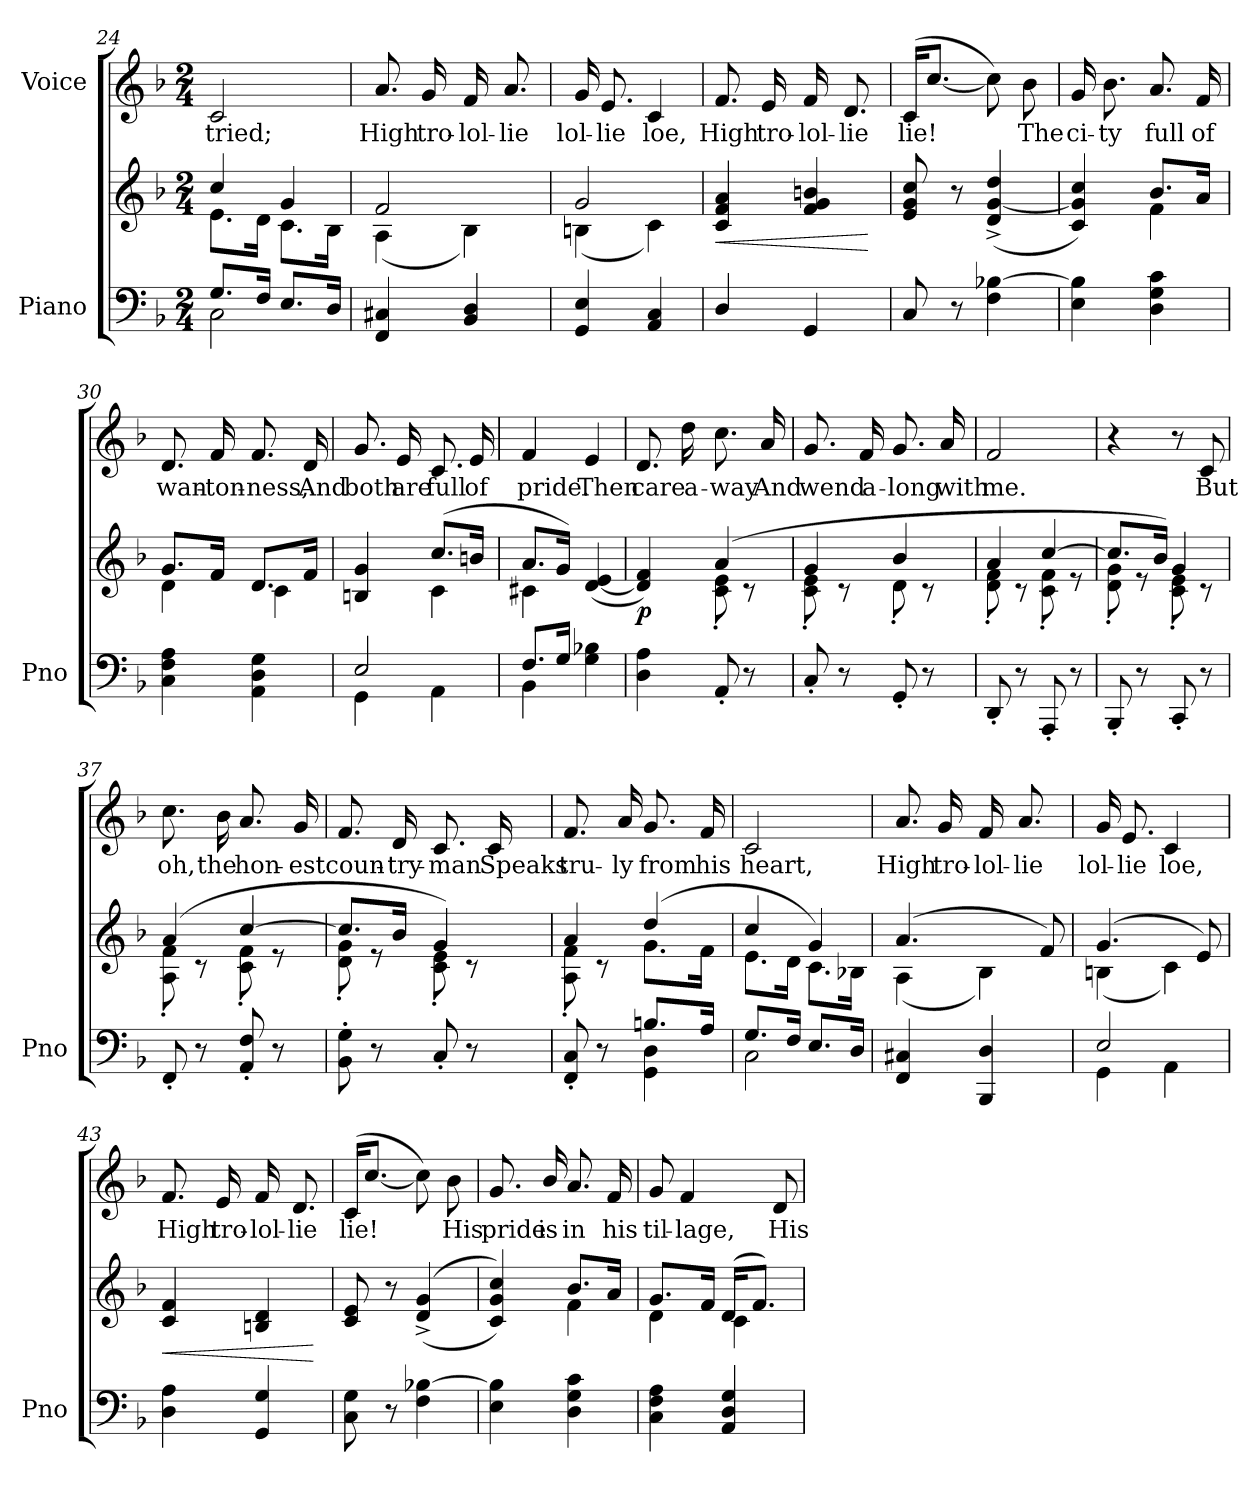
**kern	**kern	**dynam	**kern	**text
*part2	*part2	*part2	*part1	*part1
*staff3	*staff2	*staff2/3	*staff1	*staff1
*I"Piano	*	*	*I"Voice	*
*I'Pno	*	*	*	*
*clefF4	*clefG2	*	*clefG2	*
*k[b-]	*k[b-]	*	*k[b-]	*
*M2/4	*M2/4	*	*M2/4	*
=24	=24	=24	=24	=24
*^	*^	*	*	*
!	!	!	!	!	!	!LO:LY:b
8.G/L	2C\	4cc/	8.e\L	.	2c/	tried;
16F/Jk	.	.	16d\Jk	.	.	.
8.E/L	.	4g/	8.c\L	.	.	.
16D/Jk	.	.	16B-\Jk	.	.	.
*v	*v	*	*	*	*	*
=25	=25	=25	=25	=25	=25
!	!	!	!	!	!LO:LY:b
4FF/ 4C#X/	2f/	(4A\	.	8.a/	High
!	!	!	!	!	!LO:LY:b
.	.	.	.	16g/	tro-
!	!	!	!	!	!LO:LY:b
4BB-/ 4D/	.	4B-\)	.	16f/	-lol-
!	!	!	!	!	!LO:LY:b
.	.	.	.	8.a/	-lie
=26	=26	=26	=26	=26	=26
!	!	!	!	!	!LO:LY:b
4GG/ 4E/	2g/	(4Bn\	.	16g/	lol-
!	!	!	!	!	!LO:LY:b
.	.	.	.	8.e/	-lie
!	!	!	!	!	!LO:LY:b
4AA/ 4C/	.	4c\)	.	4c/	loe,
=27	=27	=27	=27	=27	=27
!	!	!	!LO:HP:b	!	!LO:LY:b
*	*v	*v	*	*	*
4D/	4c/ 4f/ 4a/	<	8.f/	High
!	!	!	!	!LO:LY:b
.	.	.	16e/	tro-
!	!	!	!	!LO:LY:b
4GG/	4f/ 4g/ 4bn/	.	16f/	-lol-
!	!	!	!	!LO:LY:b
.	.	.	8.d/	-lie
.	.	[	.	.
!!LO:LB:g=z
=28	=28	=28	=28	=28
!	!	!	!	!LO:LY:b
8C/	8e/ 8g/ 8cc/	.	(16c/KL	lie!
.	.	.	[8.cc/J	.
8r	8r	.	.	.
4F\ [4B-X\	(4d/^> [4g/^> 4dd/^>	.	8cc\])	.
!	!	!	!	!LO:LY:b
.	.	.	8b-\	The
=29	=29	=29	=29	=29
*	*^	*	*	*
!	!	!	!	!	!LO:LY:b
4E\ 4B-\]	4c/ 4g/] 4cc/)	4ryy	.	16g/	ci-
!	!	!	!	!	!LO:LY:b
.	.	.	.	8.b-\	-ty
!	!	!	!	!	!LO:LY:b
4D\ 4G\ 4c\	8.b-/L	4f\	.	8.a/	full
!	!	!	!	!	!LO:LY:b
.	16a/Jk	.	.	16f/	of
=30	=30	=30	=30	=30	=30
!	!	!	!	!	!LO:LY:b
4C\ 4F\ 4A\	8.g/L	4d\	.	8.d/	wan-
!	!	!	!	!	!LO:LY:b
.	16f/Jk	.	.	16f/	-ton-
!	!	!	!	!	!LO:LY:b
4AA\ 4D\ 4G\	8.d/L	4c\	.	8.f/	-ness,
!	!	!	!	!	!LO:LY:b
.	16f/Jk	.	.	16d/	And
=31	=31	=31	=31	=31	=31
*^	*	*	*	*	*
!	!	!	!	!	!	!LO:LY:b
2E/	4GG\	4Bn/ 4g/	4ryy	.	8.g/	both
!	!	!	!	!	!	!LO:LY:b
.	.	.	.	.	16e/	are
!	!	!	!	!	!	!LO:LY:b
.	4AA\	(8.cc/L	4c\	.	8.c/	full
!	!	!	!	!	!	!LO:LY:b
.	.	16bn/Jk	.	.	16e/	of
=32	=32	=32	=32	=32	=32	=32
!	!	!	!	!	!	!LO:LY:b
8.F/L	4BB-\	8.a/L	4c#X\	.	4f/	pride.
16G/Jk	.	16g/Jk)	.	.	.	.
!	!	!	!	!	!	!LO:LY:b
4G\ 4B-X\	4ryy	([4d/ 4e/	4ryy	.	4e/	Then
!!LO:PB:g=z
=33	=33	=33	=33	=33	=33	=33
!	!	!	!	!LO:DY:b	!	!LO:LY:b
*v	*v	*	*	*	*	*
4D\ 4A\	4d/] 4f/)	4ryy	p	8.d/	care
!	!	!	!	!	!LO:LY:b
.	.	.	.	16dd\	a-
!	!	!	!	!	!LO:LY:b
8AA'/	(4a/	8c\' 8e\'	.	8.cc\	-way
8r	.	8r	.	.	.
!	!	!	!	!	!LO:LY:b
.	.	.	.	16a/	And
=34	=34	=34	=34	=34	=34
!	!	!	!	!	!LO:LY:b
8C'/	4g/	8c\' 8e\'	.	8.g/	wend
8r	.	8r	.	.	.
!	!	!	!	!	!LO:LY:b
.	.	.	.	16f/	a-
!	!	!	!	!	!LO:LY:b
8GG'/	4b-/	8d'\	.	8.g/	-long
8r	.	8r	.	.	.
!	!	!	!	!	!LO:LY:b
.	.	.	.	16a/	with
=35	=35	=35	=35	=35	=35
!	!	!	!	!	!LO:LY:b
8DD'/	4a/	8d\' 8f\'	.	2f/	me.
8r	.	8r	.	.	.
8AAA'/	[4cc/	8c\' 8f\'	.	.	.
8r	.	8r	.	.	.
=36	=36	=36	=36	=36	=36
8BBB-'/	8.cc/L]	8d\' 8g\'	.	4r	.
8r	.	8r	.	.	.
.	16b-/Jk)	.	.	.	.
8CC'/	4g/	8c\' 8e\'	.	8r	.
!	!	!	!	!	!LO:LY:b
8r	.	8r	.	8c/	But
=37	=37	=37	=37	=37	=37
!	!	!	!	!	!LO:LY:b
8FF'/	(4a/	8A\' 8f\'	.	8.cc\	oh,
8r	.	8r	.	.	.
!	!	!	!	!	!LO:LY:b
.	.	.	.	16b-\	the
!	!	!	!	!	!LO:LY:b
8AA/' 8F/'	[4cc/	8c\' 8f\'	.	8.a/	hon-
8r	.	8r	.	.	.
!	!	!	!	!	!LO:LY:b
.	.	.	.	16g/	-est
!!LO:LB:g=z
=38	=38	=38	=38	=38	=38
!	!	!	!	!	!LO:LY:b
8BB-\' 8G\'	8.cc/L]	8d\' 8g\'	.	8.f/	coun-
8r	.	8r	.	.	.
!	!	!	!	!	!LO:LY:b
.	16b-/Jk	.	.	16d/	-try-
!	!	!	!	!	!LO:LY:b
8C'/	4g/)	8c\' 8e\'	.	8.c/	-man
8r	.	8r	.	.	.
!	!	!	!	!	!LO:LY:b
.	.	.	.	16c/	Speaks
=39	=39	=39	=39	=39	=39
*^	*	*	*	*	*
!	!	!	!	!	!	!LO:LY:b
8FF/' 8C/'	4ryy	4a/	8A\' 8f\'	.	8.f/	tru-
8r	.	.	8r	.	.	.
!	!	!	!	!	!	!LO:LY:b
.	.	.	.	.	16a/	-ly
!	!	!	!	!	!	!LO:LY:b
8.Bn/L	4GG\ 4D\	(4dd/	8.g\L	.	8.g/	from
!	!	!	!	!	!	!LO:LY:b
16A/Jk	.	.	16f\Jk	.	16f/	his
=40	=40	=40	=40	=40	=40	=40
!	!	!	!	!	!	!LO:LY:b
8.G/L	2C\	4cc/	8.e\L	.	2c/	heart,
16F/Jk	.	.	16d\Jk	.	.	.
8.E/L	.	4g/)	8.c\L	.	.	.
16D/Jk	.	.	16B-X\Jk	.	.	.
*v	*v	*	*	*	*	*
=41	=41	=41	=41	=41	=41
!	!	!	!	!	!LO:LY:b
4FF/ 4C#X/	(4.a/	(4A\	.	8.a/	High
!	!	!	!	!	!LO:LY:b
.	.	.	.	16g/	tro-
!	!	!	!	!	!LO:LY:b
4BBB-/ 4D/	.	4B-\)	.	16f/	-lol-
!	!	!	!	!	!LO:LY:b
.	.	.	.	8.a/	-lie
.	8f/)	.	.	.	.
=42	=42	=42	=42	=42	=42
*^	*	*	*	*	*
!	!	!	!	!	!	!LO:LY:b
2E/	4GG\	(4.g/	(4Bn\	.	16g/	lol-
!	!	!	!	!	!	!LO:LY:b
.	.	.	.	.	8.e/	-lie
!	!	!	!	!	!	!LO:LY:b
.	4AA\	.	4c\)	.	4c/	loe,
.	.	8e/)	.	.	.	.
*v	*v	*	*	*	*	*
*	*v	*v	*	*	*
!!LO:LB:g=z
=43	=43	=43	=43	=43
!	!	!LO:HP:b	!	!LO:LY:b
4D\ 4A\	4c/ 4f/	<	8.f/	High
!	!	!	!	!LO:LY:b
.	.	.	16e/	tro-
!	!	!	!	!LO:LY:b
4GG/ 4G/	4Bn/ 4d/	.	16f/	-lol-
!	!	!	!	!LO:LY:b
.	.	.	8.d/	-lie
.	.	[	.	.
=44	=44	=44	=44	=44
!	!	!	!	!LO:LY:b
8C\ 8G\	8c/ 8e/	.	(16c/KL	lie!
.	.	.	[8.cc/J	.
8r	8r	.	.	.
4F\ [4B-X\	((>4d/^> 4g/^>	.	8cc\])	.
!	!	!	!	!LO:LY:b
.	.	.	8b-\	His
=45	=45	=45	=45	=45
*	*^	*	*	*
!	!	!	!	!	!LO:LY:b
4E\ 4B-\]	4c/ 4g/ 4cc/))	4ryy	.	8.g/	pride
!	!	!	!	!	!LO:LY:b
.	.	.	.	16b-/	is
!	!	!	!	!	!LO:LY:b
4D\ 4G\ 4c\	8.b-/L	4f\	.	8.a/	in
!	!	!	!	!	!LO:LY:b
.	16a/Jk	.	.	16f/	his
=46	=46	=46	=46	=46	=46
!	!	!	!	!	!LO:LY:b
4C\ 4F\ 4A\	8.g/L	4d\	.	8g/	til-
!	!	!	!	!	!LO:LY:b
.	.	.	.	4f/	-lage,
.	16f/Jk	.	.	.	.
4AA/ 4D/ 4G/	(16d/KL	4c\	.	.	.
.	8.f/J)	.	.	.	.
!	!	!	!	!	!LO:LY:b
.	.	.	.	8d/	His
*	*v	*v	*	*	*
=	=	=	=	=
*-	*-	*-	*-	*-
